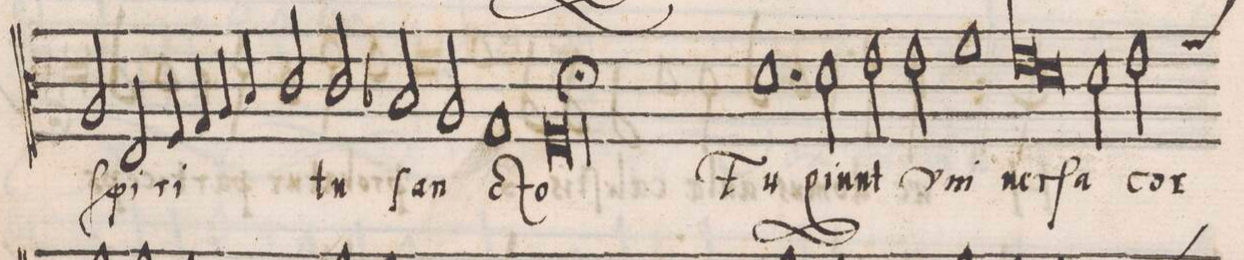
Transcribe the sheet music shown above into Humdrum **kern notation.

**kern	**text
*I"CANTVS	*
*clefC3	*
*k[]	*
*met(c|)	*
*M2/1	*
2A/	.
2E/	ſpi-
=35	=35
4F/	-ri-
4G/	.
4A/	.
4B/	.
2c/	.
2c/	-tu
=36	=36
2B-X/	ſan-
2A/	.
1G	-cto
=37	=37
0F;	.
=38	=38
1.d	Fu-
2d\	-gi-
=39	=39
2e\	-unt
2e\	v-
1f	-ni-
=40	=40
*lig	*
1e	-uer-
1d	.
*Xlig	*
=41	=41
2d\	-ſa
*custos:f	*
2e\	cor-
*-	*-
